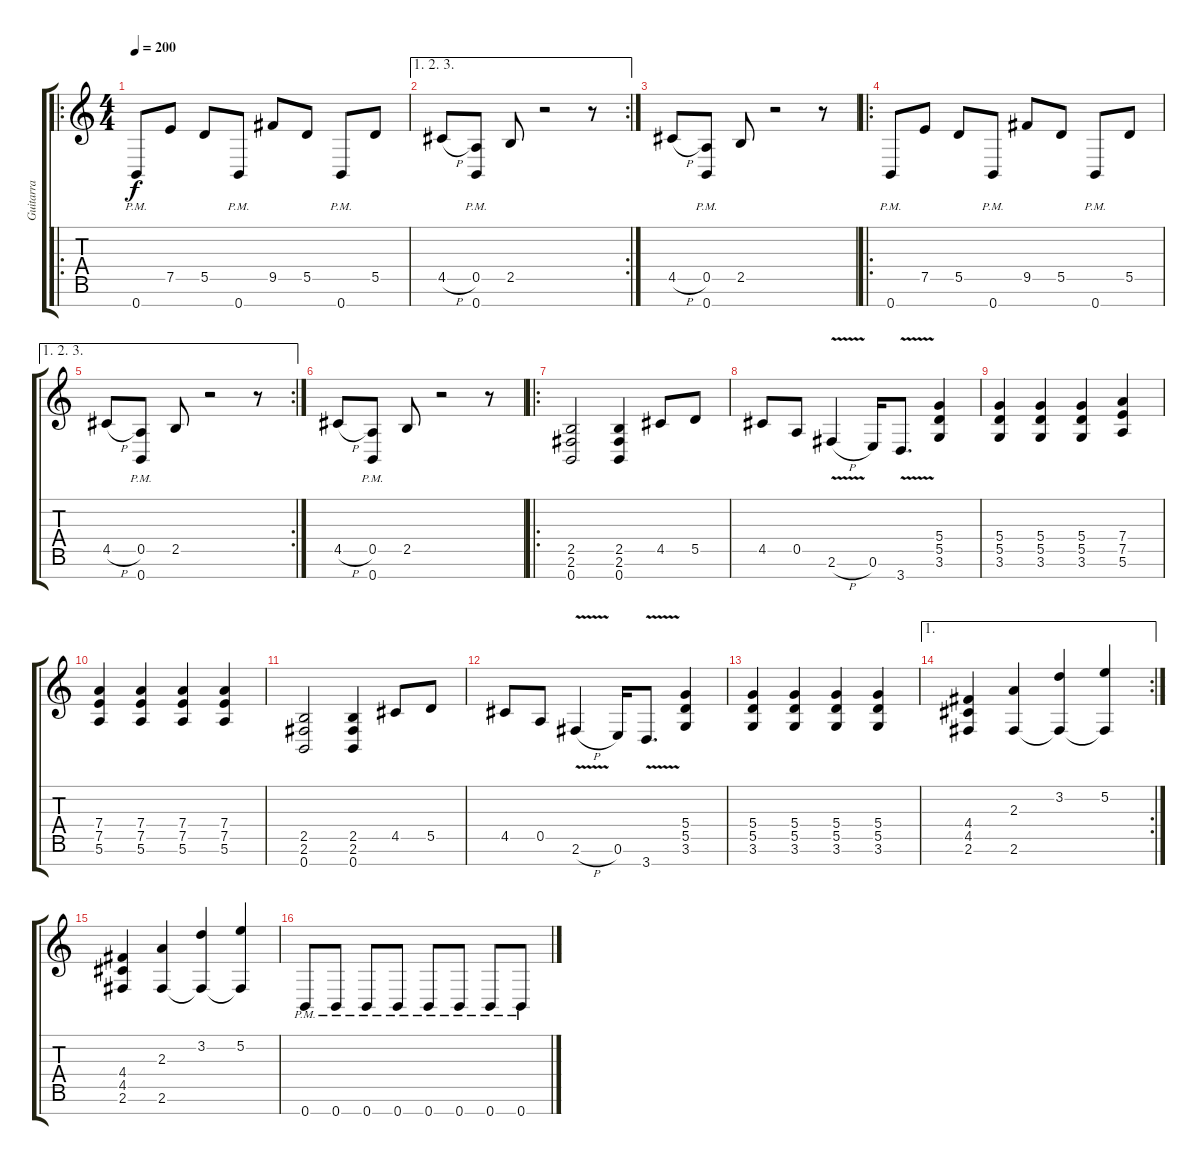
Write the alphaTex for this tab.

\track ("Guitarra" "Guitarra") {instrument distortionguitar}
\staff {score tabs}
\tuning (E4 B3 G3 D3 A2 E2 B1) {hide}
\ro
\ts (4 4)
\tempo 200
\clef g2
\ks c
0.7{pm}.8{dy f} 7.5.8 5.5.8 0.7{pm}.8 9.5.8 5.5.8 0.7{pm}.8 5.5.8 |
\ae (1 2 3)
\rc 2
4.5{h}.8 (0.5 0.7{pm}).8 2.5.8 r.2 r.8 |
4.5{h}.8 (0.5 0.7{pm}).8 2.5.8 r.2 r.8 |
\ro
0.7{pm}.8 7.5.8 5.5.8 0.7{pm}.8 9.5.8 5.5.8 0.7{pm}.8 5.5.8 |
\ae (1 2 3)
\rc 2
4.5{h}.8 (0.5 0.7{pm}).8 2.5.8 r.2 r.8 |
4.5{h}.8 (0.5 0.7{pm}).8 2.5.8 r.2 r.8 |
\ro
(2.5 2.6 0.7).2 (2.5 2.6 0.7).4 4.5.8 5.5.8 |
4.5.8 0.5.8 2.6{v h}.4 0.6.16 3.7{v}.8{d} (5.4 5.5 3.6).4 |
(5.4 5.5 3.6).4 (5.4 5.5 3.6).4 (5.4 5.5 3.6).4 (7.4 7.5 5.6).4 |
(7.4 7.5 5.6).4 (7.4 7.5 5.6).4 (7.4 7.5 5.6).4 (7.4 7.5 5.6).4 |
(2.5 2.6 0.7).2 (2.5 2.6 0.7).4 4.5.8 5.5.8 |
4.5.8 0.5.8 2.6{v h}.4 0.6.16 3.7{v}.8{d} (5.4 5.5 3.6).4 |
(5.4 5.5 3.6).4 (5.4 5.5 3.6).4 (5.4 5.5 3.6).4 (5.4 5.5 3.6).4 |
\ae 1
\rc 2
(4.4 4.5 2.6).4 (2.3 2.6).4 (3.2 2.6{t}).4 (5.2 2.6{t}).4 |
(4.4 4.5 2.6).4 (2.3 2.6).4 (3.2 2.6{t}).4 (5.2 2.6{t}).4 |
0.7{pm}.8 0.7{pm}.8 0.7{pm}.8 0.7{pm}.8 0.7{pm}.8 0.7{pm}.8 0.7{pm}.8 0.7{pm}.8
